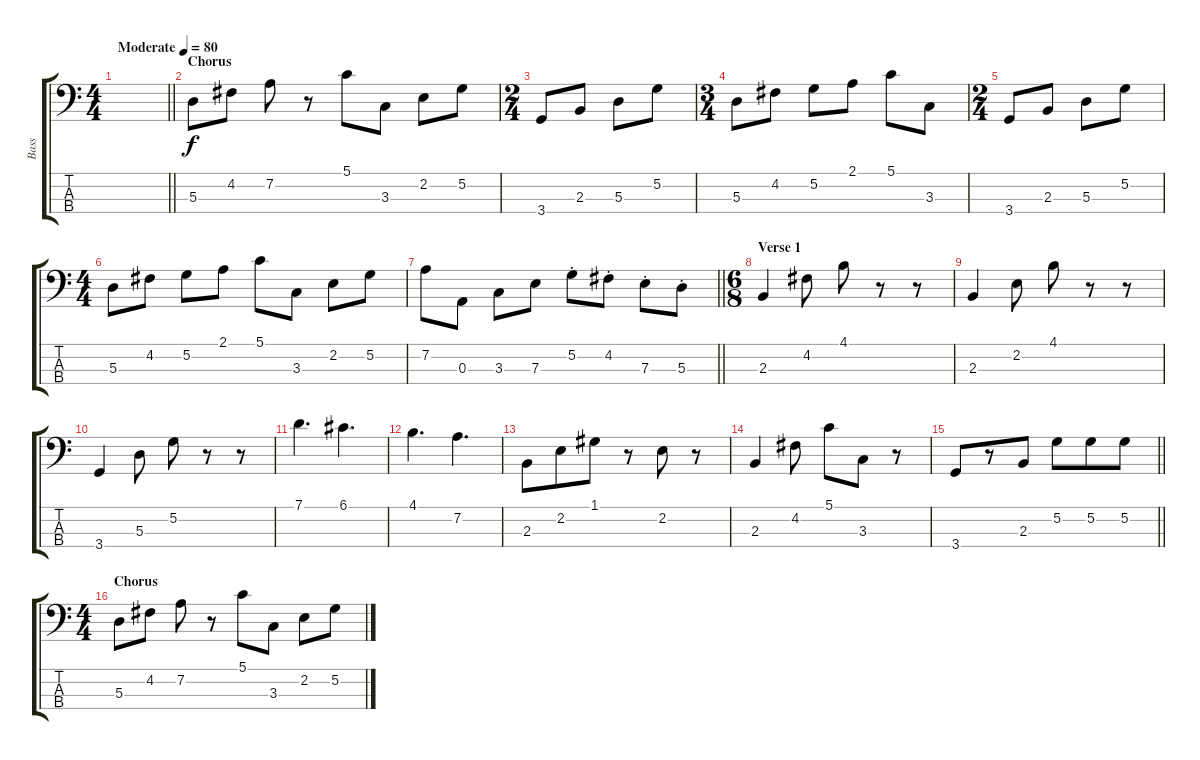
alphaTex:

\track ("Bass" "Bass") {instrument electricbassfinger}
\staff {score tabs}
\tuning (G2 D2 A1 E1) {hide}
\ts (4 4)
\tempo (80 "Moderate")
\clef f4
\barLineRight lightlight
\ks c
|
\section ("" "Chorus")
5.3.8 4.2.8 7.2.8 r.8 5.1.8 3.3.8 2.2.8 5.2.8 |
\ts (2 4)
3.4.8 2.3.8 5.3.8 5.2.8 |
\ts (3 4)
5.3.8 4.2.8 5.2.8 2.1.8 5.1.8 3.3.8 |
\ts (2 4)
3.4.8 2.3.8 5.3.8 5.2.8 |
\ts (4 4)
5.3.8 4.2.8 5.2.8 2.1.8 5.1.8 3.3.8 2.2.8 5.2.8 |
\barLineRight lightlight
7.2.8 0.3.8 3.3.8 7.3.8 5.2{st}.8 4.2{st}.8 7.3{st}.8 5.3{st}.8 |
\ts (6 8)
\section ("" "Verse 1")
2.3.4 4.2.8 4.1.8 r.8 r.8 |
2.3.4 2.2.8 4.1.8 r.8 r.8 |
3.4.4 5.3.8 5.2.8 r.8 r.8 |
7.1.4{d} 6.1.4{d} |
4.1.4{d} 7.2.4{d} |
2.3.8 2.2.8 1.1.8 r.8 2.2.8 r.8 |
2.3.4 4.2.8 5.1.8 3.3.8 r.8 |
\barLineRight lightlight
3.4.8 r.8 2.3.8 5.2.8 5.2.8 5.2.8 |
\ts (4 4)
\section ("" "Chorus")
5.3.8 4.2.8 7.2.8 r.8 5.1.8 3.3.8 2.2.8 5.2.8
